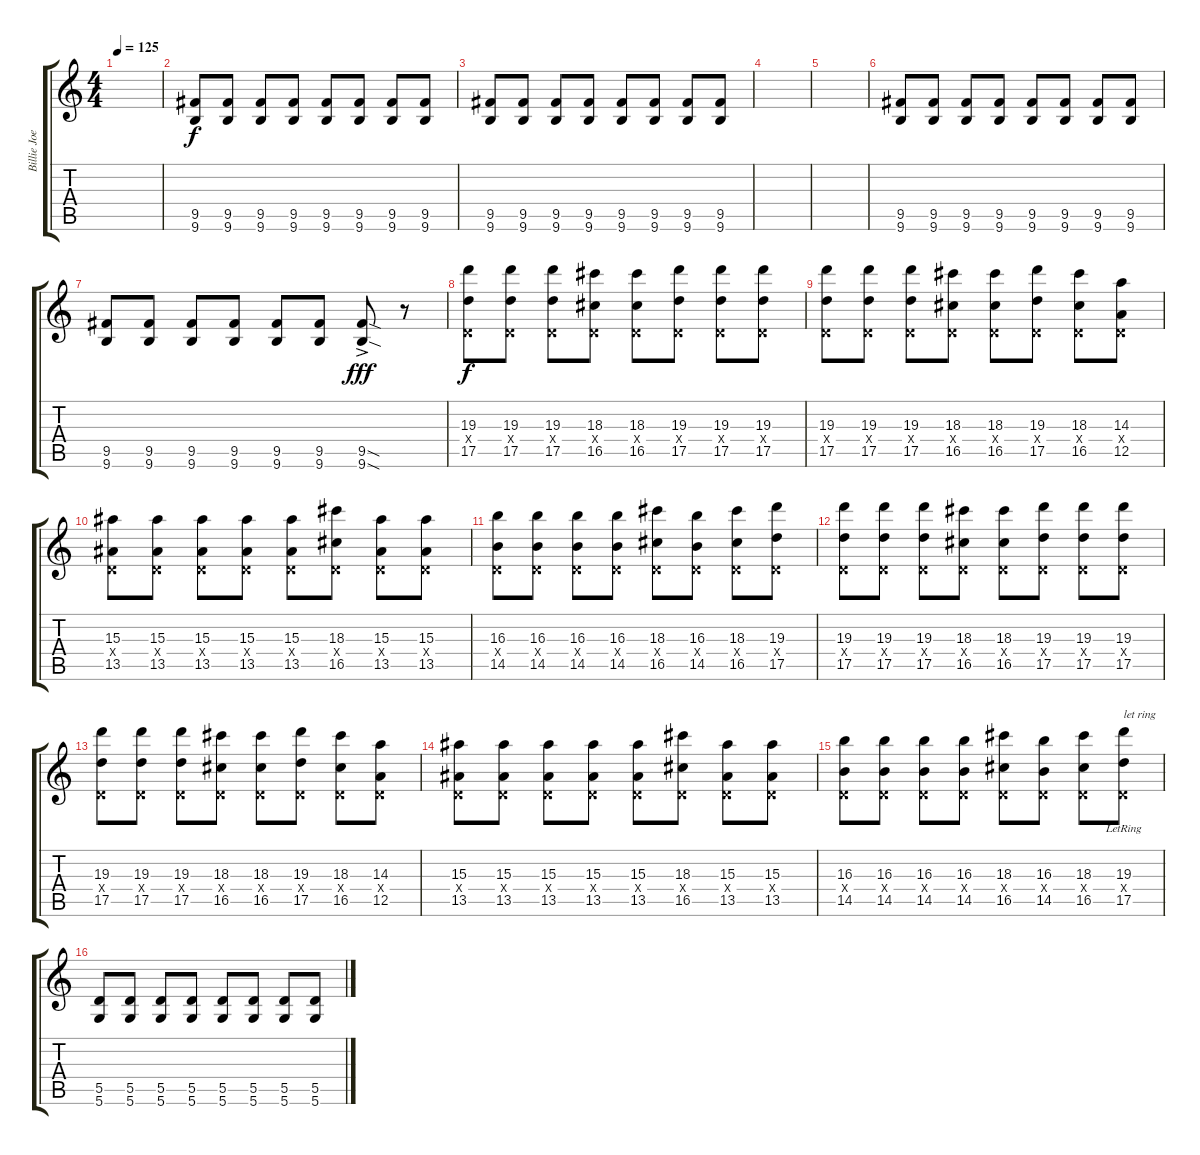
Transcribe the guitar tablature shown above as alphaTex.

\track ("Billie Joe Distorted 2" "Billie Joe") {instrument distortionguitar}
\staff {score tabs}
\tuning (E4 B3 G3 D3 A2 D2) {hide}
\ts (4 4)
\tempo 125
\clef g2
\ks c
|
(9.5 9.6).8 (9.5 9.6).8 (9.5 9.6).8 (9.5 9.6).8 (9.5 9.6).8 (9.5 9.6).8 (9.5 9.6).8 (9.5 9.6).8 |
(9.5 9.6).8 (9.5 9.6).8 (9.5 9.6).8 (9.5 9.6).8 (9.5 9.6).8 (9.5 9.6).8 (9.5 9.6).8 (9.5 9.6).8 |
|
|
(9.5 9.6).8 (9.5 9.6).8 (9.5 9.6).8 (9.5 9.6).8 (9.5 9.6).8 (9.5 9.6).8 (9.5 9.6).8 (9.5 9.6).8 |
(9.5 9.6).8 (9.5 9.6).8 (9.5 9.6).8 (9.5 9.6).8 (9.5 9.6).8 (9.5 9.6).8 (9.5{sod ac} 9.6{sod ac}).8{dy fff} r.8 |
(19.3 0.4{x} 17.5).8{dy f} (19.3 0.4{x} 17.5).8 (19.3 0.4{x} 17.5).8 (18.3 0.4{x} 16.5).8 (18.3 0.4{x} 16.5).8 (19.3 0.4{x} 17.5).8 (19.3 0.4{x} 17.5).8 (19.3 0.4{x} 17.5).8 |
(19.3 0.4{x} 17.5).8 (19.3 0.4{x} 17.5).8 (19.3 0.4{x} 17.5).8 (18.3 0.4{x} 16.5).8 (18.3 0.4{x} 16.5).8 (19.3 0.4{x} 17.5).8 (18.3 0.4{x} 16.5).8 (14.3 0.4{x} 12.5).8 |
(15.3 0.4{x} 13.5).8 (15.3 0.4{x} 13.5).8 (15.3 0.4{x} 13.5).8 (15.3 0.4{x} 13.5).8 (15.3 0.4{x} 13.5).8 (18.3 0.4{x} 16.5).8 (15.3 0.4{x} 13.5).8 (15.3 0.4{x} 13.5).8 |
(16.3 0.4{x} 14.5).8 (16.3 0.4{x} 14.5).8 (16.3 0.4{x} 14.5).8 (16.3 0.4{x} 14.5).8 (18.3 0.4{x} 16.5).8 (16.3 0.4{x} 14.5).8 (18.3 0.4{x} 16.5).8 (19.3 0.4{x} 17.5).8 |
(19.3 0.4{x} 17.5).8 (19.3 0.4{x} 17.5).8 (19.3 0.4{x} 17.5).8 (18.3 0.4{x} 16.5).8 (18.3 0.4{x} 16.5).8 (19.3 0.4{x} 17.5).8 (19.3 0.4{x} 17.5).8 (19.3 0.4{x} 17.5).8 |
(19.3 0.4{x} 17.5).8 (19.3 0.4{x} 17.5).8 (19.3 0.4{x} 17.5).8 (18.3 0.4{x} 16.5).8 (18.3 0.4{x} 16.5).8 (19.3 0.4{x} 17.5).8 (18.3 0.4{x} 16.5).8 (14.3 0.4{x} 12.5).8 |
(15.3 0.4{x} 13.5).8 (15.3 0.4{x} 13.5).8 (15.3 0.4{x} 13.5).8 (15.3 0.4{x} 13.5).8 (15.3 0.4{x} 13.5).8 (18.3 0.4{x} 16.5).8 (15.3 0.4{x} 13.5).8 (15.3 0.4{x} 13.5).8 |
(16.3 0.4{x} 14.5).8 (16.3 0.4{x} 14.5).8 (16.3 0.4{x} 14.5).8 (16.3 0.4{x} 14.5).8 (18.3 0.4{x} 16.5).8 (16.3 0.4{x} 14.5).8 (18.3 0.4{x} 16.5).8 (19.3{lr} 0.4{x} 17.5{lr}).8{txt "let ring"} |
(5.5 5.6).8 (5.5 5.6).8 (5.5 5.6).8 (5.5 5.6).8 (5.5 5.6).8 (5.5 5.6).8 (5.5 5.6).8 (5.5 5.6).8
